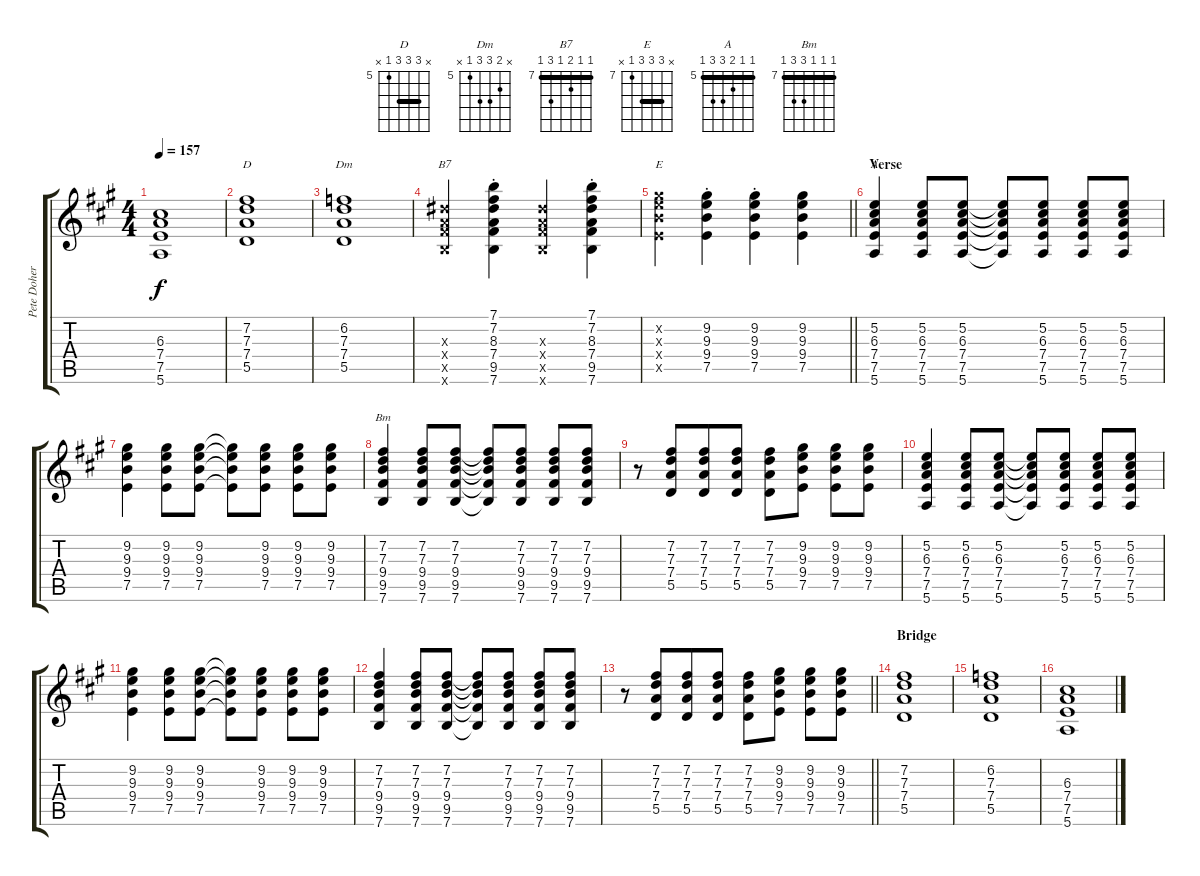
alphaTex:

\track ("Pete Doherty" "Pete Doher") {instrument distortionguitar}
\staff {score tabs}
\tuning (E4 B3 G3 D3 A2 E2) {hide}
\chord ("D" x 7 7 7 5 x) {firstfret 5 barre 7}
\chord ("Dm" x 6 7 7 5 x) {firstfret 5}
\chord ("B7" 7 7 8 7 9 7) {firstfret 7 barre 7}
\chord ("E" x 9 9 9 7 x) {firstfret 7 barre 9}
\chord ("A" 5 5 6 7 7 5) {firstfret 5 barre 5}
\chord ("Bm" 7 7 7 9 9 7) {firstfret 7 barre 7}
\ts (4 4)
\tempo 157
\clef g2
\ks a
(6.3{t} 7.4{t} 7.5{t} 5.6{t}).1{dy f} |
(7.2 7.3 7.4 5.5).1{ch "D"} |
(6.2 7.3 7.4 5.5).1{ch "Dm"} |
(8.3{x} 7.4{x} 9.5{x} 7.6{x}).4{ch "B7"} (7.1{st} 7.2{st} 8.3{st} 7.4{st} 9.5{st} 7.6{st}).4 (8.3{x} 7.4{x} 9.5{x} 7.6{x}).4 (7.1{st} 7.2{st} 8.3{st} 7.4{st} 9.5{st} 7.6{st}).4 |
\barLineRight lightlight
(9.2{x} 9.3{x} 9.4{x} 7.5{x}).4{ch "E"} (9.2{st} 9.3{st} 9.4{st} 7.5{st}).4 (9.2{st} 9.3{st} 9.4{st} 7.5{st}).4 (9.2 9.3 9.4 7.5).4 |
\section ("" "Verse")
(5.2 6.3 7.4 7.5 5.6).4{ch "A"} (5.2 6.3 7.4 7.5 5.6).8 (5.2 6.3 7.4 7.5 5.6).8 (5.2{t} 6.3{t} 7.4{t} 7.5{t} 5.6{t}).8 (5.2 6.3 7.4 7.5 5.6).8 (5.2 6.3 7.4 7.5 5.6).8 (5.2 6.3 7.4 7.5 5.6).8 |
(9.2 9.3 9.4 7.5).4 (9.2 9.3 9.4 7.5).8 (9.2 9.3 9.4 7.5).8 (9.2{t} 9.3{t} 9.4{t} 7.5{t}).8 (9.2 9.3 9.4 7.5).8 (9.2 9.3 9.4 7.5).8 (9.2 9.3 9.4 7.5).8 |
(7.2 7.3 9.4 9.5 7.6).4{ch "Bm"} (7.2 7.3 9.4 9.5 7.6).8 (7.2 7.3 9.4 9.5 7.6).8 (7.2{t} 7.3{t} 9.4{t} 9.5{t} 7.6{t}).8 (7.2 7.3 9.4 9.5 7.6).8 (7.2 7.3 9.4 9.5 7.6).8 (7.2 7.3 9.4 9.5 7.6).8 |
r.8 (7.2 7.3 7.4 5.5).8{beam merge} (7.2 7.3 7.4 5.5).8 (7.2 7.3 7.4 5.5).8 (7.2 7.3 7.4 5.5).8 (9.2 9.3 9.4 7.5).8 (9.2 9.3 9.4 7.5).8 (9.2 9.3 9.4 7.5).8 |
(5.2 6.3 7.4 7.5 5.6).4 (5.2 6.3 7.4 7.5 5.6).8 (5.2 6.3 7.4 7.5 5.6).8 (5.2{t} 6.3{t} 7.4{t} 7.5{t} 5.6{t}).8 (5.2 6.3 7.4 7.5 5.6).8 (5.2 6.3 7.4 7.5 5.6).8 (5.2 6.3 7.4 7.5 5.6).8 |
(9.2 9.3 9.4 7.5).4 (9.2 9.3 9.4 7.5).8 (9.2 9.3 9.4 7.5).8 (9.2{t} 9.3{t} 9.4{t} 7.5{t}).8 (9.2 9.3 9.4 7.5).8 (9.2 9.3 9.4 7.5).8 (9.2 9.3 9.4 7.5).8 |
(7.2 7.3 9.4 9.5 7.6).4 (7.2 7.3 9.4 9.5 7.6).8 (7.2 7.3 9.4 9.5 7.6).8 (7.2{t} 7.3{t} 9.4{t} 9.5{t} 7.6{t}).8 (7.2 7.3 9.4 9.5 7.6).8 (7.2 7.3 9.4 9.5 7.6).8 (7.2 7.3 9.4 9.5 7.6).8 |
\barLineRight lightlight
r.8 (7.2 7.3 7.4 5.5).8{beam merge} (7.2 7.3 7.4 5.5).8 (7.2 7.3 7.4 5.5).8 (7.2 7.3 7.4 5.5).8 (9.2 9.3 9.4 7.5).8 (9.2 9.3 9.4 7.5).8 (9.2 9.3 9.4 7.5).8 |
\section ("" "Bridge")
(7.2 7.3 7.4 5.5).1 |
(6.2 7.3 7.4 5.5).1 |
(6.3 7.4 7.5 5.6).1
